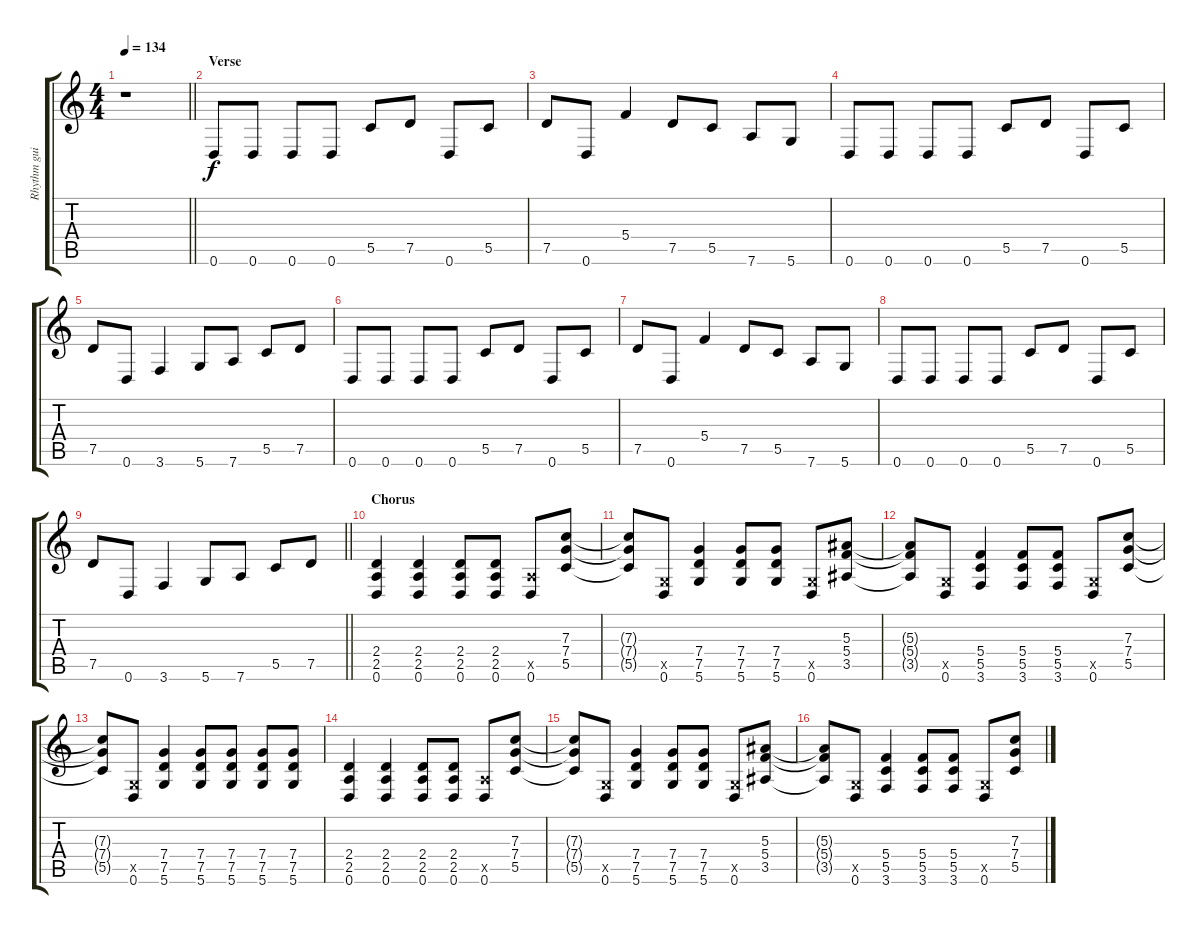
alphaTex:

\track ("Rhythm guitar" "Rhythm gui") {instrument distortionguitar}
\staff {score tabs}
\tuning (D4 A3 F3 C3 G2 D2) {hide}
\ts (4 4)
\tempo 134
\clef g2
\barLineRight lightlight
\ks c
r.1{dy f} |
\section ("" "Verse")
0.6.8 0.6.8 0.6.8 0.6.8 5.5.8 7.5.8 0.6.8 5.5.8 |
7.5.8 0.6.8 5.4.4 7.5.8 5.5.8 7.6.8 5.6.8 |
0.6.8 0.6.8 0.6.8 0.6.8 5.5.8 7.5.8 0.6.8 5.5.8 |
7.5.8 0.6.8 3.6.4 5.6.8 7.6.8 5.5.8 7.5.8 |
0.6.8 0.6.8 0.6.8 0.6.8 5.5.8 7.5.8 0.6.8 5.5.8 |
7.5.8 0.6.8 5.4.4 7.5.8 5.5.8 7.6.8 5.6.8 |
0.6.8 0.6.8 0.6.8 0.6.8 5.5.8 7.5.8 0.6.8 5.5.8 |
\barLineRight lightlight
7.5.8 0.6.8 3.6.4 5.6.8 7.6.8 5.5.8 7.5.8 |
\section ("" "Chorus")
(2.4 2.5 0.6).4 (2.4 2.5 0.6).4 (2.4 2.5 0.6).8 (2.4 2.5 0.6).8 (2.5{x} 0.6).8 (7.3 7.4 5.5).8 |
(7.3{t} 7.4{t} 5.5{t}).8 (0.5{x} 0.6).8 (7.4 7.5 5.6).4 (7.4 7.5 5.6).8 (7.4 7.5 5.6).8 (0.5{x} 0.6).8 (5.3 5.4 3.5).8 |
(5.3{t} 5.4{t} 3.5{t}).8 (0.5{x} 0.6).8 (5.4 5.5 3.6).4 (5.4 5.5 3.6).8 (5.4 5.5 3.6).8 (0.5{x} 0.6).8 (7.3 7.4 5.5).8 |
(7.3{t} 7.4{t} 5.5{t}).8 (0.5{x} 0.6).8 (7.4 7.5 5.6).4 (7.4 7.5 5.6).8 (7.4 7.5 5.6).8 (7.4 7.5 5.6).8 (7.4 7.5 5.6).8 |
(2.4 2.5 0.6).4 (2.4 2.5 0.6).4 (2.4 2.5 0.6).8 (2.4 2.5 0.6).8 (2.5{x} 0.6).8 (7.3 7.4 5.5).8 |
(7.3{t} 7.4{t} 5.5{t}).8 (0.5{x} 0.6).8 (7.4 7.5 5.6).4 (7.4 7.5 5.6).8 (7.4 7.5 5.6).8 (0.5{x} 0.6).8 (5.3 5.4 3.5).8 |
(5.3{t} 5.4{t} 3.5{t}).8 (0.5{x} 0.6).8 (5.4 5.5 3.6).4 (5.4 5.5 3.6).8 (5.4 5.5 3.6).8 (0.5{x} 0.6).8 (7.3 7.4 5.5).8
